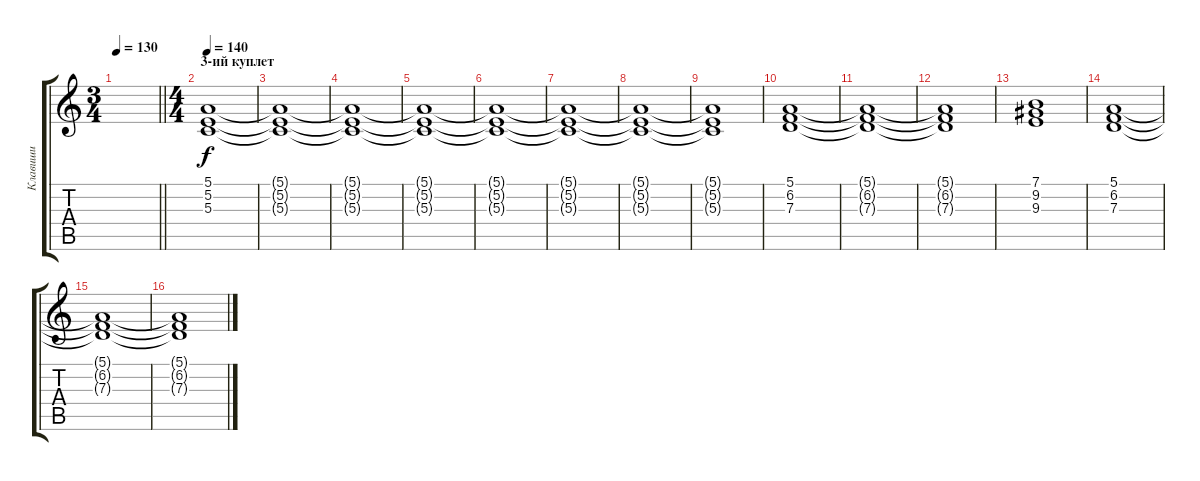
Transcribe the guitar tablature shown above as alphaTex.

\track ("Клавиши" "Клавиши") {instrument stringensemble1}
\staff {score tabs}
\tuning (E4 B3 G3 D3 A2 E2) {hide}
\ts (3 4)
\tempo 130
\clef g2
\barLineRight lightlight
\ks c
|
\ts (4 4)
\section ("" "3-ий куплет")
\tempo 140
(5.1 5.2 5.3).1 |
(5.1{t} 5.2{t} 5.3{t}).1 |
(5.1{t} 5.2{t} 5.3{t}).1 |
(5.1{t} 5.2{t} 5.3{t}).1 |
(5.1{t} 5.2{t} 5.3{t}).1 |
(5.1{t} 5.2{t} 5.3{t}).1 |
(5.1{t} 5.2{t} 5.3{t}).1 |
(5.1{t} 5.2{t} 5.3{t}).1 |
(5.1 6.2 7.3).1 |
(5.1{t} 6.2{t} 7.3{t}).1 |
(5.1{t} 6.2{t} 7.3{t}).1 |
(7.1 9.2 9.3).1 |
(5.1 6.2 7.3).1 |
(5.1{t} 6.2{t} 7.3{t}).1 |
(5.1{t} 6.2{t} 7.3{t}).1
